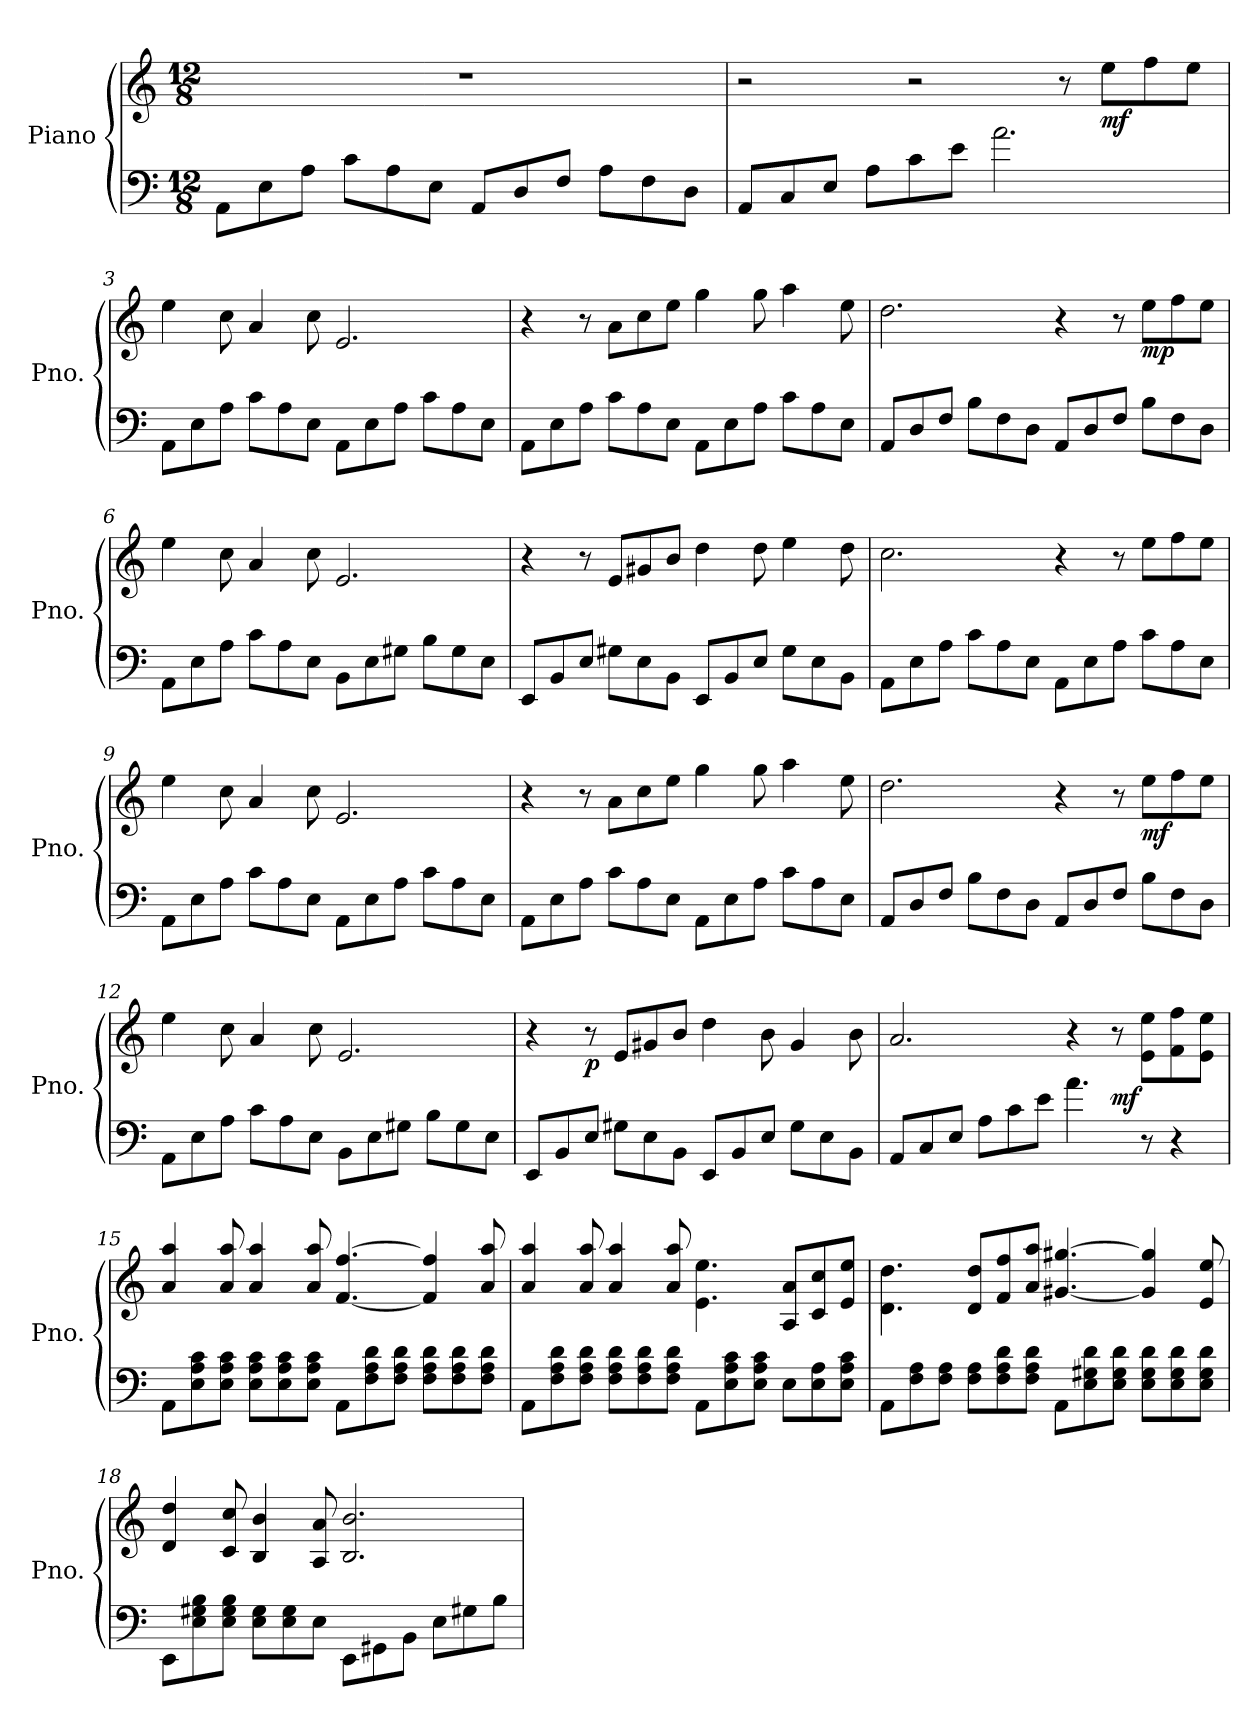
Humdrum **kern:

**kern	**kern	**dynam
*part1	*part1	*part1
*staff2	*staff1	*staff1/2
*I"Piano	*	*
*I'Pno.	*	*
*clefF4	*clefG2	*
*k[]	*k[]	*
*M12/8	*M12/8	*
*MM100	*MM100	*
=1	=1	=1
8AA\L	1.r	.
8E\	.	.
8A\J	.	.
8c\L	.	.
8A\	.	.
8E\J	.	.
8AA/L	.	.
8D/	.	.
8F/J	.	.
8A\L	.	.
8F\	.	.
8D\J	.	.
=2	=2	=2
8AA/L	2r	.
8C/	.	.
8E/J	.	.
8A\L	.	.
8c\	2r	.
8e\J	.	.
2.a\	.	.
.	8r	.
!	!	!LO:DY:b
.	8ee\L	mf
.	8ff\	.
.	8ee\J	.
!!LO:LB:g=z
=3	=3	=3
8AA\L	4ee\	.
8E\	.	.
8A\J	8cc\	.
8c\L	4a/	.
8A\	.	.
8E\J	8cc\	.
8AA\L	2.e/	.
8E\	.	.
8A\J	.	.
8c\L	.	.
8A\	.	.
8E\J	.	.
=4	=4	=4
8AA\L	4r	.
8E\	.	.
8A\J	8r	.
8c\L	8a\L	.
8A\	8cc\	.
8E\J	8ee\J	.
8AA\L	4gg\	.
8E\	.	.
8A\J	8gg\	.
8c\L	4aa\	.
8A\	.	.
8E\J	8ee\	.
=5	=5	=5
8AA/L	2.dd\	.
8D/	.	.
8F/J	.	.
8B\L	.	.
8F\	.	.
8D\J	.	.
8AA/L	4r	.
8D/	.	.
8F/J	8r	.
!	!	!LO:DY:b
8B\L	8ee\L	mp
8F\	8ff\	.
8D\J	8ee\J	.
!!LO:LB:g=z
=6	=6	=6
8AA\L	4ee\	.
8E\	.	.
8A\J	8cc\	.
8c\L	4a/	.
8A\	.	.
8E\J	8cc\	.
8BB\L	2.e/	.
8E\	.	.
8G#X\J	.	.
8B\L	.	.
8G#\	.	.
8E\J	.	.
=7	=7	=7
8EE/L	4r	.
8BB/	.	.
8E/J	8r	.
8G#X\L	8e/L	.
8E\	8g#X/	.
8BB\J	8b/J	.
8EE/L	4dd\	.
8BB/	.	.
8E/J	8dd\	.
8G#\L	4ee\	.
8E\	.	.
8BB\J	8dd\	.
=8	=8	=8
8AA\L	2.cc\	.
8E\	.	.
8A\J	.	.
8c\L	.	.
8A\	.	.
8E\J	.	.
8AA\L	4r	.
8E\	.	.
8A\J	8r	.
8c\L	8ee\L	.
8A\	8ff\	.
8E\J	8ee\J	.
!!LO:LB:g=z
=9	=9	=9
8AA\L	4ee\	.
8E\	.	.
8A\J	8cc\	.
8c\L	4a/	.
8A\	.	.
8E\J	8cc\	.
8AA\L	2.e/	.
8E\	.	.
8A\J	.	.
8c\L	.	.
8A\	.	.
8E\J	.	.
=10	=10	=10
8AA\L	4r	.
8E\	.	.
8A\J	8r	.
8c\L	8a\L	.
8A\	8cc\	.
8E\J	8ee\J	.
8AA\L	4gg\	.
8E\	.	.
8A\J	8gg\	.
8c\L	4aa\	.
8A\	.	.
8E\J	8ee\	.
=11	=11	=11
8AA/L	2.dd\	.
8D/	.	.
8F/J	.	.
8B\L	.	.
8F\	.	.
8D\J	.	.
8AA/L	4r	.
8D/	.	.
8F/J	8r	.
!	!	!LO:DY:b
8B\L	8ee\L	mf
8F\	8ff\	.
8D\J	8ee\J	.
!!LO:LB:g=z
=12	=12	=12
8AA\L	4ee\	.
8E\	.	.
8A\J	8cc\	.
8c\L	4a/	.
8A\	.	.
8E\J	8cc\	.
8BB\L	2.e/	.
8E\	.	.
8G#X\J	.	.
8B\L	.	.
8G#\	.	.
8E\J	.	.
=13	=13	=13
8EE/L	4r	.
8BB/	.	.
!	!	!LO:DY:b
8E/J	8r	p
8G#X\L	8e/L	.
8E\	8g#X/	.
8BB\J	8b/J	.
8EE/L	4dd\	.
8BB/	.	.
8E/J	8b\	.
8G#\L	4g#/	.
8E\	.	.
8BB\J	8b\	.
=14	=14	=14
8AA/L	2.a/	.
8C/	.	.
8E/J	.	.
8A\L	.	.
8c\	.	.
8e\J	.	.
4.a\	4r	.
!	!	!LO:DY:b
.	8r	mf
8r	8e\ 8ee\L	.
4r	8f\ 8ff\	.
.	8e\ 8ee\J	.
!!LO:PB:g=z
=15	=15	=15
8AA\L	4a/ 4aa/	.
8E\ 8A\ 8c\	.	.
8E\ 8A\ 8c\J	8a/ 8aa/	.
8E\ 8A\ 8c\L	4a/ 4aa/	.
8E\ 8A\ 8c\	.	.
8E\ 8A\ 8c\J	8a/ 8aa/	.
8AA\L	[4.f/ [4.ff/	.
8F\ 8A\ 8d\	.	.
8F\ 8A\ 8d\J	.	.
8F\ 8A\ 8d\L	4f/] 4ff/]	.
8F\ 8A\ 8d\	.	.
8F\ 8A\ 8d\J	8a/ 8aa/	.
=16	=16	=16
8AA\L	4a/ 4aa/	.
8F\ 8A\ 8d\	.	.
8F\ 8A\ 8d\J	8a/ 8aa/	.
8F\ 8A\ 8d\L	4a/ 4aa/	.
8F\ 8A\ 8d\	.	.
8F\ 8A\ 8d\J	8a/ 8aa/	.
8AA\L	4.e\ 4.ee\	.
8E\ 8A\ 8c\	.	.
8E\ 8A\ 8c\J	.	.
8E\L	8A/ 8a/L	.
8E\ 8A\	8c/ 8cc/	.
8E\ 8A\ 8c\J	8e/ 8ee/J	.
!!LO:LB:g=z
=17	=17	=17
8AA\L	4.d\ 4.dd\	.
8F\ 8A\	.	.
8F\ 8A\J	.	.
8F\ 8A\L	8d/ 8dd/L	.
8F\ 8A\ 8d\	8f/ 8ff/	.
8F\ 8A\ 8d\J	8a/ 8aa/J	.
8AA\L	[4.g#X/ [4.gg#X/	.
8E\ 8G#X\ 8d\	.	.
8E\ 8G#\ 8d\J	.	.
8E\ 8G#\ 8d\L	4g#/] 4gg#/]	.
8E\ 8G#\ 8d\	.	.
8E\ 8G#\ 8d\J	8e/ 8ee/	.
=18	=18	=18
8EE\L	4d/ 4dd/	.
8E\ 8G#X\ 8B\	.	.
8E\ 8G#\ 8B\J	8c/ 8cc/	.
8E\ 8G#\L	4B/ 4b/	.
8E\ 8G#\	.	.
8E\J	8A/ 8a/	.
8EE\L	2.B/ 2.b/	.
8GG#X\	.	.
8BB\J	.	.
8E\L	.	.
8G#X\	.	.
8B\J	.	.
=	=	=
*-	*-	*-
